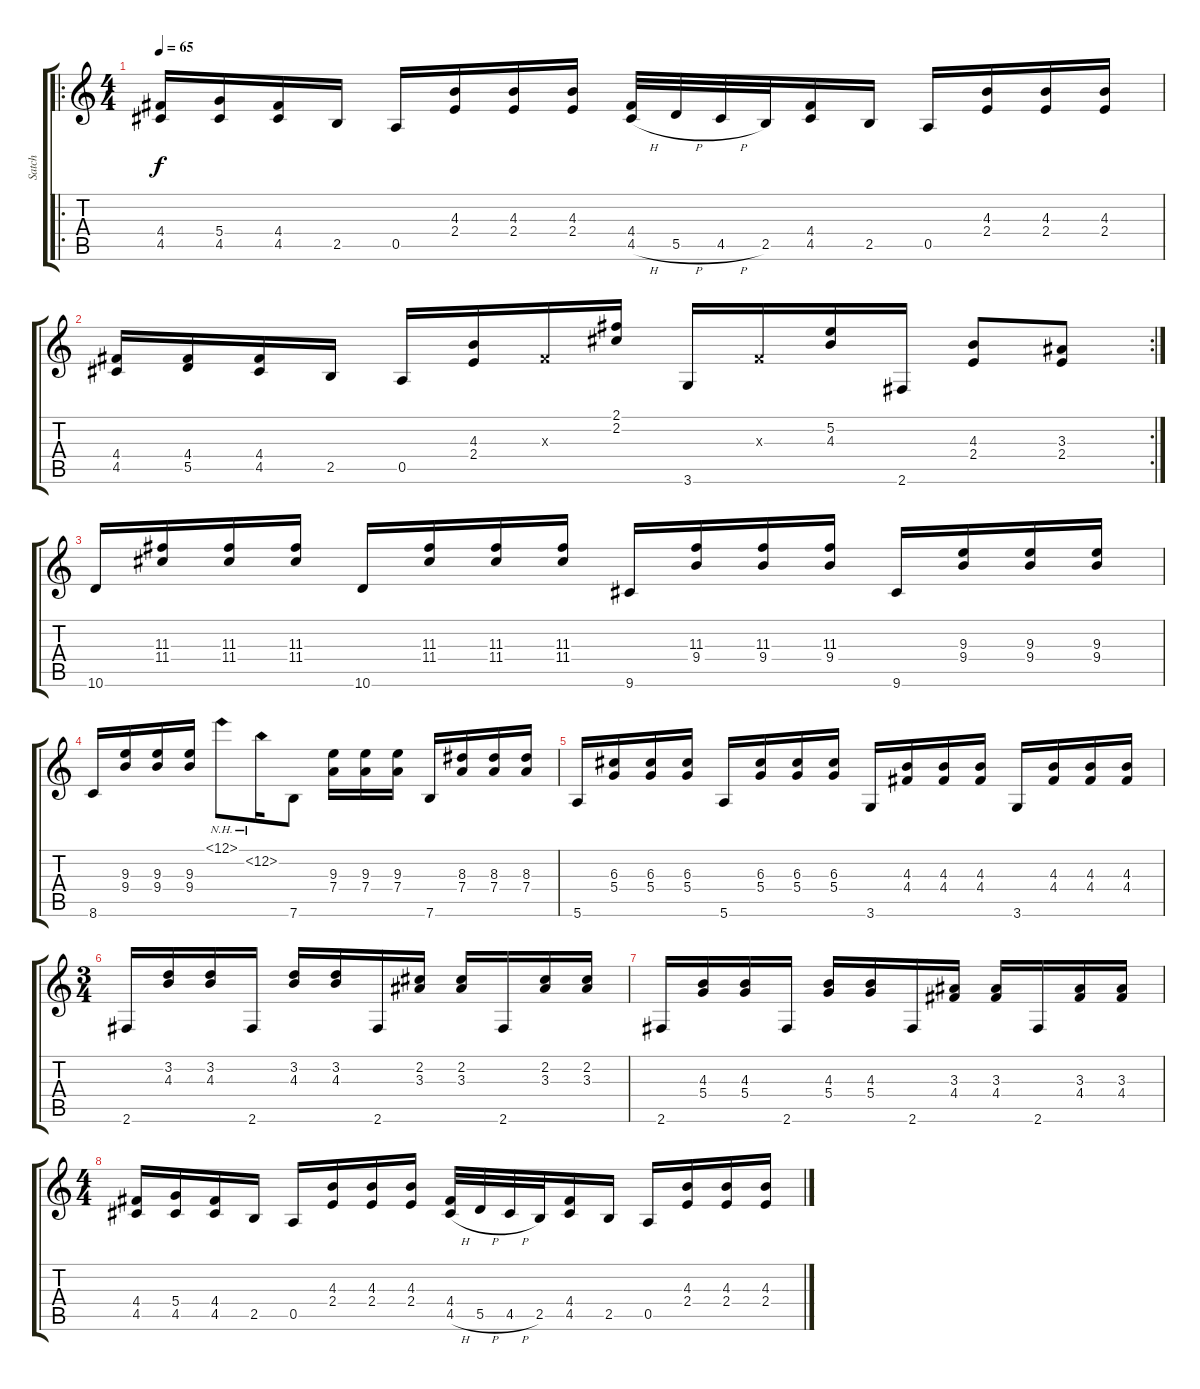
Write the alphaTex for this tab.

\track ("Satch" "Satch") {instrument electricguitarjazz}
\staff {score tabs}
\tuning (E4 B3 G3 D3 A2 E2) {hide}
\ro
\ts (4 4)
\tempo 65
\clef g2
\ks c
(4.4 4.5).16{dy f instrument electricguitarjazz} (5.4 4.5).16 (4.4 4.5).16 2.5.16 0.5.16 (4.3 2.4).16 (4.3 2.4).16 (4.3 2.4).16 (4.4 4.5{h}).32 5.5{h}.32 4.5{h}.32 2.5.32 (4.4 4.5).16 2.5.16 0.5.16 (4.3 2.4).16 (4.3 2.4).16 (4.3 2.4).16 |
\rc 2
(4.4 4.5).16 (4.4 5.5).16 (4.4 4.5).16 2.5.16 0.5.16 (4.3 2.4).16 -1.3{x}.16 (2.1 2.2).16 3.6.16 -1.3{x}.16 (5.2 4.3).16 2.6.16 (4.3 2.4).8 (3.3 2.4).8 |
10.6.16 (11.3 11.4).16 (11.3 11.4).16 (11.3 11.4).16 10.6.16 (11.3 11.4).16 (11.3 11.4).16 (11.3 11.4).16 9.6.16 (11.3 9.4).16 (11.3 9.4).16 (11.3 9.4).16 9.6.16 (9.3 9.4).16 (9.3 9.4).16 (9.3 9.4).16 |
8.6.16 (9.3 9.4).16 (9.3 9.4).16 (9.3 9.4).16 12.1{nh}.8 12.2{nh}.16 7.6.8 (9.3 7.4).16 (9.3 7.4).16 (9.3 7.4).16 7.6.16 (8.3 7.4).16 (8.3 7.4).16 (8.3 7.4).16 |
5.6.16 (6.3 5.4).16 (6.3 5.4).16 (6.3 5.4).16 5.6.16 (6.3 5.4).16 (6.3 5.4).16 (6.3 5.4).16 3.6.16 (4.3 4.4).16 (4.3 4.4).16 (4.3 4.4).16 3.6.16 (4.3 4.4).16 (4.3 4.4).16 (4.3 4.4).16 |
\ts (3 4)
2.6.16 (3.2 4.3).16 (3.2 4.3).16 2.6.16 (3.2 4.3).16 (3.2 4.3).16 2.6.16 (2.2 3.3).16 (2.2 3.3).16 2.6.16 (2.2 3.3).16 (2.2 3.3).16 |
2.6.16 (4.3 5.4).16 (4.3 5.4).16 2.6.16 (4.3 5.4).16 (4.3 5.4).16 2.6.16 (3.3 4.4).16 (3.3 4.4).16 2.6.16 (3.3 4.4).16 (3.3 4.4).16 |
\ts (4 4)
(4.4 4.5).16 (5.4 4.5).16 (4.4 4.5).16 2.5.16 0.5.16 (4.3 2.4).16 (4.3 2.4).16 (4.3 2.4).16 (4.4 4.5{h}).32 5.5{h}.32 4.5{h}.32 2.5.32 (4.4 4.5).16 2.5.16 0.5.16 (4.3 2.4).16 (4.3 2.4).16 (4.3 2.4).16
